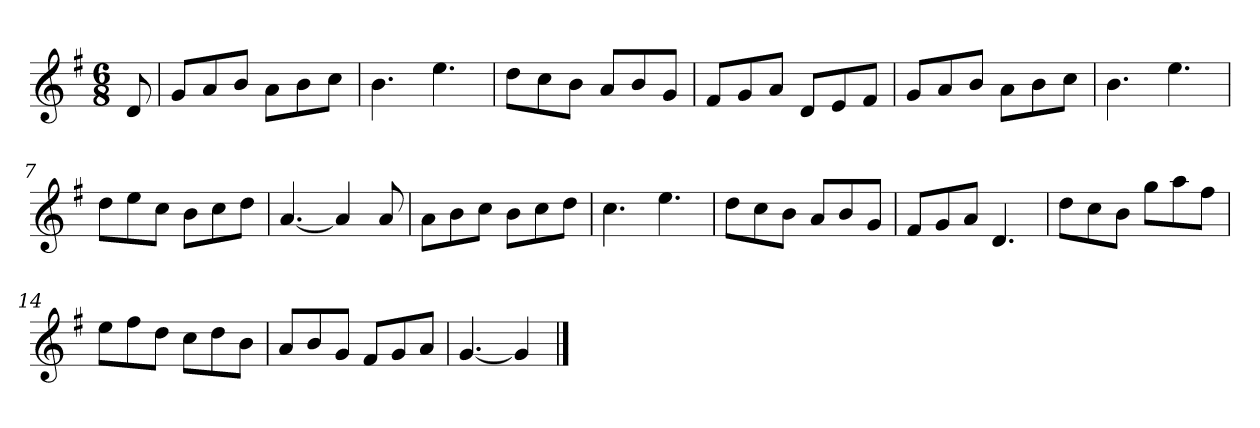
**kern
*part1
*staff1
*k[f#]
*M6/8
*MM120
=
8d
=1
8gL
8a
8bJ
8aL
8b
8ccJ
=2
4.b
4.ee
=3
8ddL
8cc
8bJ
8aL
8b
8gJ
=4
8f#L
8g
8aJ
8dL
8e
8f#J
=5
8gL
8a
8bJ
8aL
8b
8ccJ
=6
4.b
4.ee
=7
8ddL
8ee
8ccJ
8bL
8cc
8ddJ
=8
[4.a
4a]
8a
=9
8aL
8b
8ccJ
8bL
8cc
8ddJ
=10
4.cc
4.ee
=11
8ddL
8cc
8bJ
8aL
8b
8gJ
=12
8f#L
8g
8aJ
4.d
=13
8ddL
8cc
8bJ
8ggL
8aa
8ff#J
=14
8eeL
8ff#
8ddJ
8ccL
8dd
8bJ
=15
8aL
8b
8gJ
8f#L
8g
8aJ
=16
[4.g
4g]
==
*-
